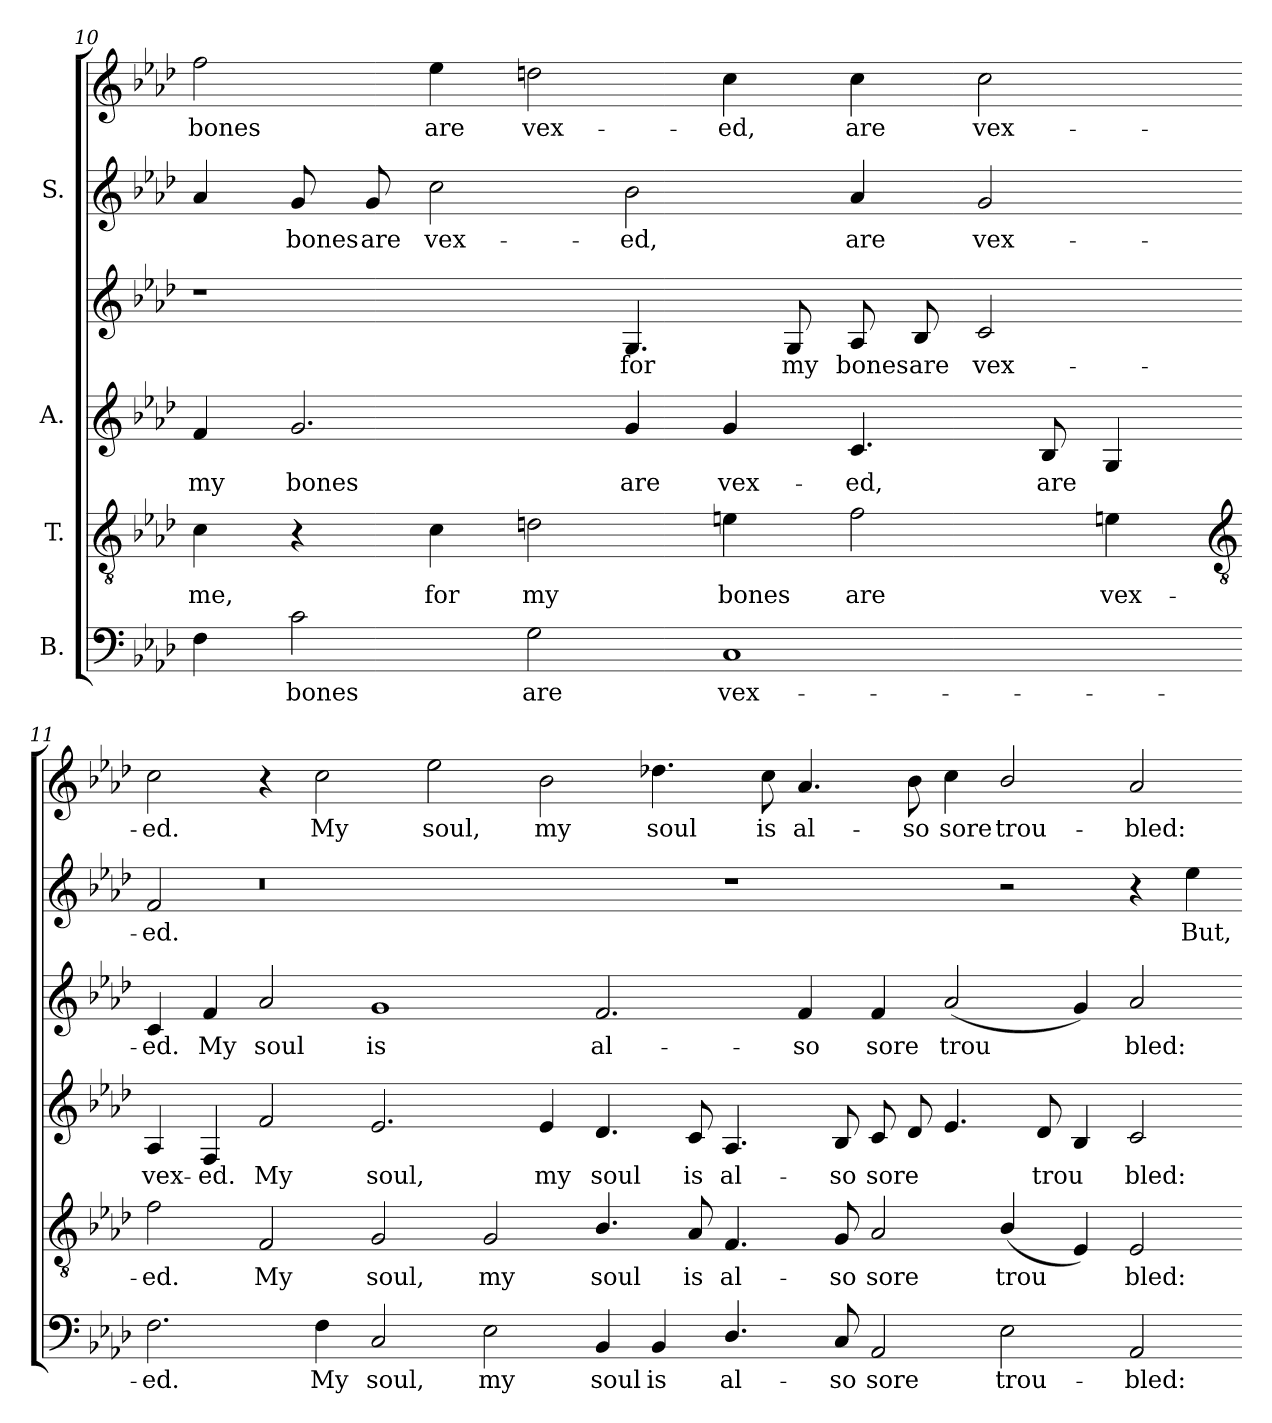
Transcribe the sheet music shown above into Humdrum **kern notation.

**kern	**text	**kern	**text	**kern	**text	**kern	**text	**kern	**text	**kern	**text
*part4	*part4	*part3	*part3	*part2	*part2	*part2	*part2	*part1	*part1	*part1	*part1
*staff6	*staff6	*staff5	*staff5	*staff4	*staff4	*staff3	*staff3	*staff2	*staff2	*staff1	*staff1
*I"B.	*	*I"T.	*	*I"A.	*	*	*	*I"S.	*	*	*
!!LO:LB:g=z
*clefF4	*	*clefGv2	*	*clefG2	*	*clefG2	*	*clefG2	*	*clefG2	*
*k[b-e-a-d-]	*	*k[b-e-a-d-]	*	*k[b-e-a-d-]	*	*k[b-e-a-d-]	*	*k[b-e-a-d-]	*	*k[b-e-a-d-]	*
*A-:	*	*A-:	*	*A-:	*	*A-:	*	*A-:	*	*A-:	*
=10	=10	=10	=10	=10	=10	=10	=10	=10	=10	=10	=10
!	!	!	!LO:LY:b	!	!LO:LY:b	!	!	!	!	!	!LO:LY:b
4F	.	4c	me,	4f	-my	1r	.	4a-/	.	2ff	bones
!	!LO:LY:b	!	!	!	!LO:LY:b	!	!	!	!LO:LY:b	!	!
2c	bones	4r	.	2.g	bones	.	.	8g	-bones	.	.
!	!	!	!	!	!	!	!	!	!LO:LY:b	!	!
.	.	.	.	.	.	.	.	8g	are	.	.
!	!	!	!LO:LY:b	!	!	!	!	!	!LO:LY:b	!	!LO:LY:b
.	.	4c	for	.	.	.	.	2cc	vex-	4ee-	are
!	!LO:LY:b	!	!LO:LY:b	!	!	!	!	!	!	!	!LO:LY:b
2G	are	2dn	my	.	.	.	.	.	.	2ddn	vex-
!	!	!	!	!	!LO:LY:b	!	!LO:LY:b	!	!LO:LY:b	!	!
.	.	.	.	4g	are	4.G	for	2b-	-ed,	.	.
!	!LO:LY:b	!	!LO:LY:b	!	!LO:LY:b	!	!	!	!	!	!LO:LY:b
1C	vex-	4en	bones	4g	vex-	.	.	.	.	4cc	-ed,
!	!	!	!	!	!	!	!LO:LY:b	!	!	!	!
.	.	.	.	.	.	8G	my	.	.	.	.
!	!	!	!LO:LY:b	!	!LO:LY:b	!	!LO:LY:b	!	!LO:LY:b	!	!LO:LY:b
.	.	2f	are	4.c	-ed,	8A-	bones	4a-	are	4cc	are
!	!	!	!	!	!	!	!LO:LY:b	!	!	!	!
.	.	.	.	.	.	8B-	are	.	.	.	.
!	!	!	!	!	!	!	!LO:LY:b	!	!LO:LY:b	!	!LO:LY:b
.	.	.	.	.	.	2c	vex-	2g	vex-	2cc	vex-
!	!	!	!	!	!LO:LY:b	!	!	!	!	!	!
.	.	.	.	8B-	are	.	.	.	.	.	.
!	!	!	!LO:LY:b	!	!	!	!	!	!	!	!
.	.	4en	vex-	4G	.	.	.	.	.	.	.
!!LO:LB:g=z
=11-	=11-	=11-	=11-	=11-	=11-	=11-	=11-	=11-	=11-	=11-	=11-
*	*	*clefGv2	*	*	*	*	*	*	*	*	*
!	!LO:LY:b	!	!LO:LY:b	!	!LO:LY:b	!	!LO:LY:b	!	!LO:LY:b	!	!LO:LY:b
2.F	-ed.	2f	-ed.	4A-	vex-	4c	ed.	2f	ed.	2cc	-ed.
!	!	!	!	!	!LO:LY:b	!	!LO:LY:b	!	!	!	!
.	.	.	.	4F	-ed.	4f	My	.	.	.	.
!	!	!	!LO:LY:b	!	!LO:LY:b	!	!LO:LY:b	!	!	!	!
.	.	2F	My	2f	My	2a-	soul	0r	.	4r	.
!	!LO:LY:b	!	!	!	!	!	!	!	!	!	!LO:LY:b
4F	My	.	.	.	.	.	.	.	.	2cc	My
!	!LO:LY:b	!	!LO:LY:b	!	!LO:LY:b	!	!LO:LY:b	!	!	!	!
2C	soul,	2G	soul,	2.e-	soul,	1g	is	.	.	.	.
!	!	!	!	!	!	!	!	!	!	!	!LO:LY:b
.	.	.	.	.	.	.	.	.	.	2ee-	soul,
!	!LO:LY:b	!	!LO:LY:b	!	!	!	!	!	!	!	!
2E-	my	2G	my	.	.	.	.	.	.	.	.
!	!	!	!	!	!LO:LY:b	!	!	!	!	!	!LO:LY:b
.	.	.	.	4e-	my	.	.	.	.	2b-	my
!	!LO:LY:b	!	!LO:LY:b	!	!LO:LY:b	!	!LO:LY:b	!	!	!	!
4BB-	soul	4.B-/	soul	4.d-	soul	2.f	al-	.	.	.	.
!	!LO:LY:b	!	!	!	!	!	!	!	!	!	!LO:LY:b
4BB-	is	.	.	.	.	.	.	.	.	4.dd-	soul
!	!	!	!LO:LY:b	!	!LO:LY:b	!	!	!	!	!	!
.	.	8A-/	is	8c	is	.	.	.	.	.	.
!	!LO:LY:b	!	!LO:LY:b	!	!LO:LY:b	!	!	!	!	!	!
4.D-/	al-	4.F/	al-	4.A-	al-	.	.	1r	.	.	.
!	!	!	!	!	!	!	!	!	!	!	!LO:LY:b
.	.	.	.	.	.	.	.	.	.	8cc	is
!	!	!	!	!	!	!	!LO:LY:b	!	!	!	!LO:LY:b
.	.	.	.	.	.	4f	-so	.	.	4.a-	al-
!	!LO:LY:b	!	!LO:LY:b	!	!LO:LY:b	!	!	!	!	!	!
8C	-so	8G/	-so	8B-	-so	.	.	.	.	.	.
!	!LO:LY:b	!	!LO:LY:b	!	!LO:LY:b	!	!LO:LY:b	!	!	!	!
2AA-	sore	2A-/	sore	8c	sore	4f	sore	.	.	.	.
!	!	!	!	!	!	!	!	!	!	!	!LO:LY:b
.	.	.	.	8d-	.	.	.	.	.	8b-	-so
!	!	!	!	!	!	!	!LO:LY:b	!	!	!	!LO:LY:b
.	.	.	.	4.e-	.	(<2a-	trou	.	.	4cc	sore
!	!LO:LY:b	!	!LO:LY:b	!	!	!	!	!	!	!	!LO:LY:b
2E-	trou-	(<4B-/	trou	.	.	.	.	2r	.	2b-/	trou-
!	!	!	!	!	!LO:LY:b	!	!	!	!	!	!
.	.	.	.	8d-	trou	.	.	.	.	.	.
.	.	4E-)	.	4B-	.	4g)	.	.	.	.	.
!	!LO:LY:b	!	!LO:LY:b	!	!LO:LY:b	!	!LO:LY:b	!	!	!	!LO:LY:b
2AA-	-bled:	2E-	bled:	2c	bled:	2a-	bled:	4r	.	2a-	-bled:
!	!	!	!	!	!	!	!	!	!LO:LY:b	!	!
.	.	.	.	.	.	.	.	4ee-	But,	.	.
=-	=-	=-	=-	=-	=-	=-	=-	=-	=-	=-	=-
*-	*-	*-	*-	*-	*-	*-	*-	*-	*-	*-	*-
